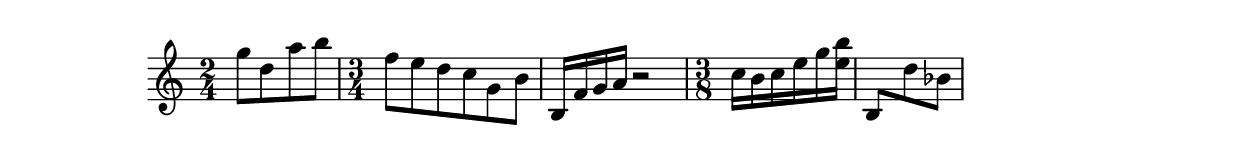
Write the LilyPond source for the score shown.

\header {
    texidoc = "Beams that are not strictly concave are damped
 according to their concaveness. "
}
\version "2.7.13"
\layout {
    raggedright = ##t
}

\relative c'' {
    \time 2/4 
    g'=''8[ d a' b]
   \time 3/4
    f=''8[ e d c g b]
    b,16[ f' g a]
    r2
   \time 3/8
    c=''16[ b c e g <e b'>] |
   \stemUp b,8[  \stemDown d'8 bes8]
}
